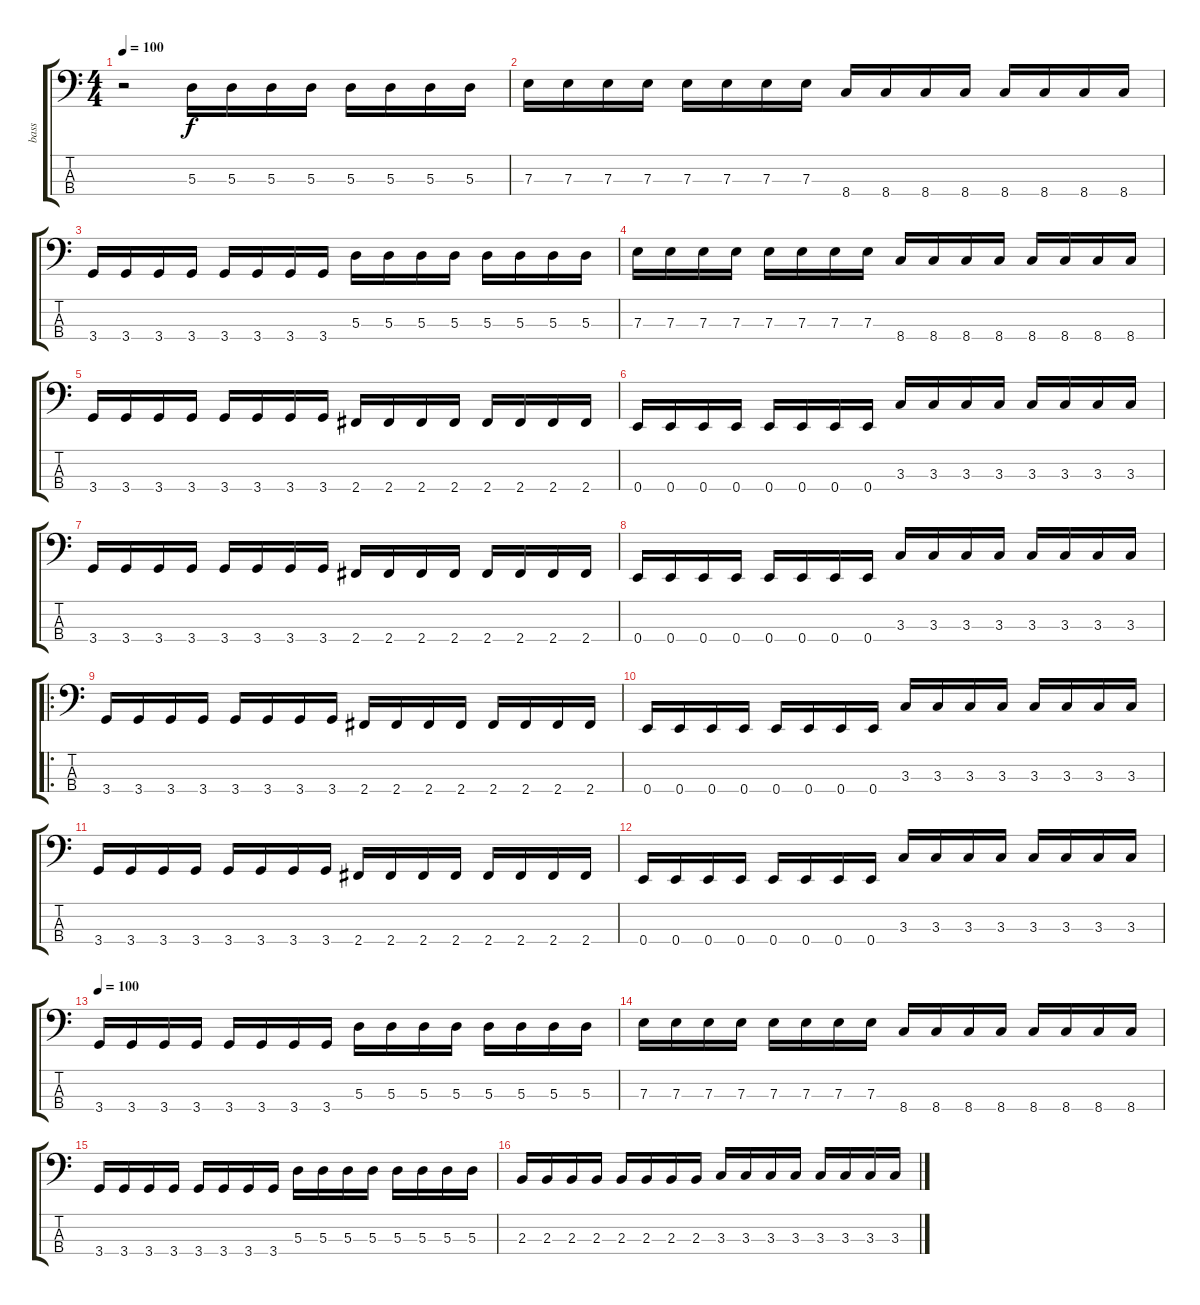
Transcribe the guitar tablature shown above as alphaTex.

\track ("bass" "bass") {instrument electricbasspick}
\staff {score tabs}
\tuning (G2 D2 A1 E1) {hide}
\ts (4 4)
\tempo 100
\clef f4
\ks c
r.2{dy f instrument electricbasspick} 5.3.16 5.3.16 5.3.16 5.3.16 5.3.16 5.3.16 5.3.16 5.3.16 |
7.3.16 7.3.16 7.3.16 7.3.16 7.3.16 7.3.16 7.3.16 7.3.16 8.4.16 8.4.16 8.4.16 8.4.16 8.4.16 8.4.16 8.4.16 8.4.16 |
3.4.16 3.4.16 3.4.16 3.4.16 3.4.16 3.4.16 3.4.16 3.4.16 5.3.16 5.3.16 5.3.16 5.3.16 5.3.16 5.3.16 5.3.16 5.3.16 |
7.3.16 7.3.16 7.3.16 7.3.16 7.3.16 7.3.16 7.3.16 7.3.16 8.4.16 8.4.16 8.4.16 8.4.16 8.4.16 8.4.16 8.4.16 8.4.16 |
3.4.16 3.4.16 3.4.16 3.4.16 3.4.16 3.4.16 3.4.16 3.4.16 2.4.16 2.4.16 2.4.16 2.4.16 2.4.16 2.4.16 2.4.16 2.4.16 |
0.4.16 0.4.16 0.4.16 0.4.16 0.4.16 0.4.16 0.4.16 0.4.16 3.3.16 3.3.16 3.3.16 3.3.16 3.3.16 3.3.16 3.3.16 3.3.16 |
3.4.16 3.4.16 3.4.16 3.4.16 3.4.16 3.4.16 3.4.16 3.4.16 2.4.16 2.4.16 2.4.16 2.4.16 2.4.16 2.4.16 2.4.16 2.4.16 |
0.4.16 0.4.16 0.4.16 0.4.16 0.4.16 0.4.16 0.4.16 0.4.16 3.3.16 3.3.16 3.3.16 3.3.16 3.3.16 3.3.16 3.3.16 3.3.16 |
\ro
3.4.16 3.4.16 3.4.16 3.4.16 3.4.16 3.4.16 3.4.16 3.4.16 2.4.16 2.4.16 2.4.16 2.4.16 2.4.16 2.4.16 2.4.16 2.4.16 |
0.4.16 0.4.16 0.4.16 0.4.16 0.4.16 0.4.16 0.4.16 0.4.16 3.3.16 3.3.16 3.3.16 3.3.16 3.3.16 3.3.16 3.3.16 3.3.16 |
3.4.16 3.4.16 3.4.16 3.4.16 3.4.16 3.4.16 3.4.16 3.4.16 2.4.16 2.4.16 2.4.16 2.4.16 2.4.16 2.4.16 2.4.16 2.4.16 |
0.4.16 0.4.16 0.4.16 0.4.16 0.4.16 0.4.16 0.4.16 0.4.16 3.3.16 3.3.16 3.3.16 3.3.16 3.3.16 3.3.16 3.3.16 3.3.16 |
\tempo 100
3.4.16 3.4.16 3.4.16 3.4.16 3.4.16 3.4.16 3.4.16 3.4.16 5.3.16 5.3.16 5.3.16 5.3.16 5.3.16 5.3.16 5.3.16 5.3.16 |
7.3.16 7.3.16 7.3.16 7.3.16 7.3.16 7.3.16 7.3.16 7.3.16 8.4.16 8.4.16 8.4.16 8.4.16 8.4.16 8.4.16 8.4.16 8.4.16 |
3.4.16 3.4.16 3.4.16 3.4.16 3.4.16 3.4.16 3.4.16 3.4.16 5.3.16 5.3.16 5.3.16 5.3.16 5.3.16 5.3.16 5.3.16 5.3.16 |
2.3.16 2.3.16 2.3.16 2.3.16 2.3.16 2.3.16 2.3.16 2.3.16 3.3.16 3.3.16 3.3.16 3.3.16 3.3.16 3.3.16 3.3.16 3.3.16
